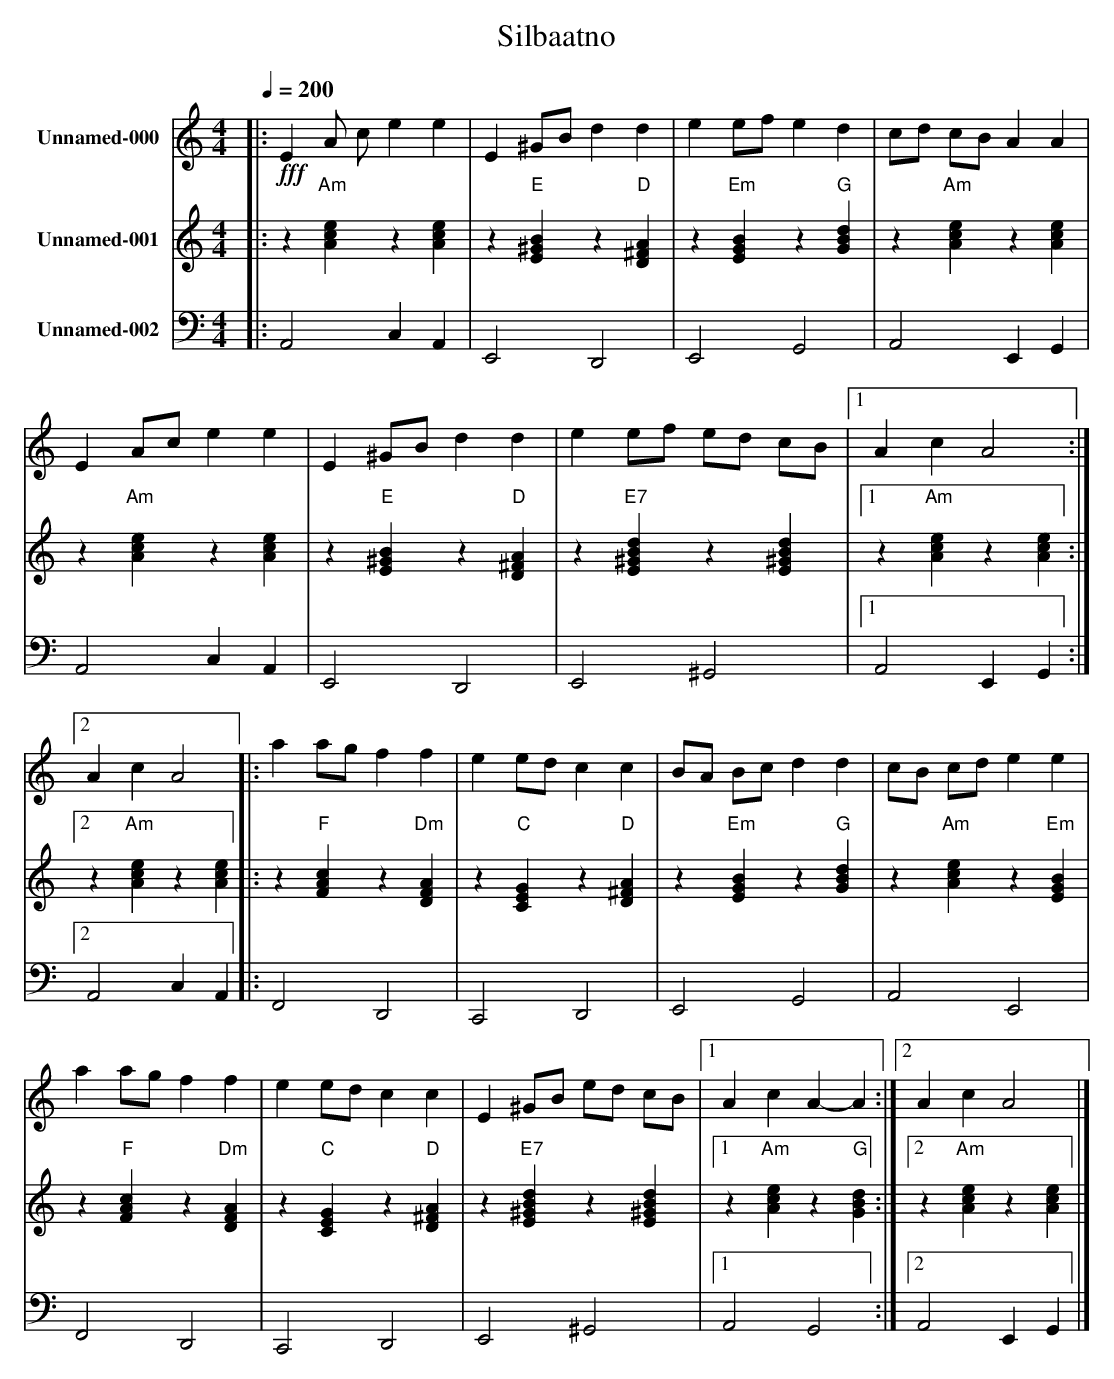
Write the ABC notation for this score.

X:1
T:Silbaatno
L:1/4
Q:1/4=200
M:4/4
K:C
V:1 treble nm="Unnamed-000"
V:2 treble nm="Unnamed-001"
V:3 bass nm="Unnamed-002"
V:1
|:!fff! E A/ c/ e e | E ^G/B/ d d | e e/f/ e d | c/d/ c/B/ A A | E A/c/ e e | E ^G/B/ d d |
e e/f/ e/d/ c/B/ |1 A c A2 :|2 A c A2 |: a a/g/ f f | e e/d/ c c | B/A/ B/c/ d d | c/B/ c/d/ e e |
a a/g/ f f | e e/d/ c c | E ^G/B/ e/d/ c/B/ |1 A c A- A :|2 A c A2 |]
V:2
|: z"Am" [Ace] z [Ace] | z"E" [E^GB] z"D" [D^FA] | z"Em" [EGB] z"G" [GBd] |
z"Am" [Ace] z [Ace] | z"Am" [Ace] z [Ace] | z"E" [E^GB] z"D" [D^FA] |
z"E7" [E^GBd] z [E^GBd] |1 z"Am" [Ace] z [Ace] :|2 z"Am" [Ace] z [Ace] |:
z"F" [FAc] z"Dm" [DFA] | z"C" [CEG] z"D" [D^FA] | z"Em" [EGB] z"G" [GBd] |
z"Am" [Ace] z"Em" [EGB] | z"F" [FAc] z"Dm" [DFA] | z"C" [CEG] z"D" [D^FA] |
z"E7" [E^GBd] z [E^GBd] |1 z"Am" [Ace] z"G" [GBd] :|2 z"Am" [Ace] z [Ace] |]
V:3
|: A,,2 C, A,, | E,,2 D,,2 | E,,2 G,,2 | A,,2 E,, G,, | A,,2 C, A,, | E,,2 D,,2 | E,,2 ^G,,2 |1
A,,2 E,, G,, :|2 A,,2 C, A,, |: F,,2 D,,2 | C,,2 D,,2 | E,,2 G,,2 | A,,2 E,,2 | F,,2 D,,2 |
C,,2 D,,2 | E,,2 ^G,,2 |1 A,,2 G,,2 :|2 A,,2 E,, G,, |]
